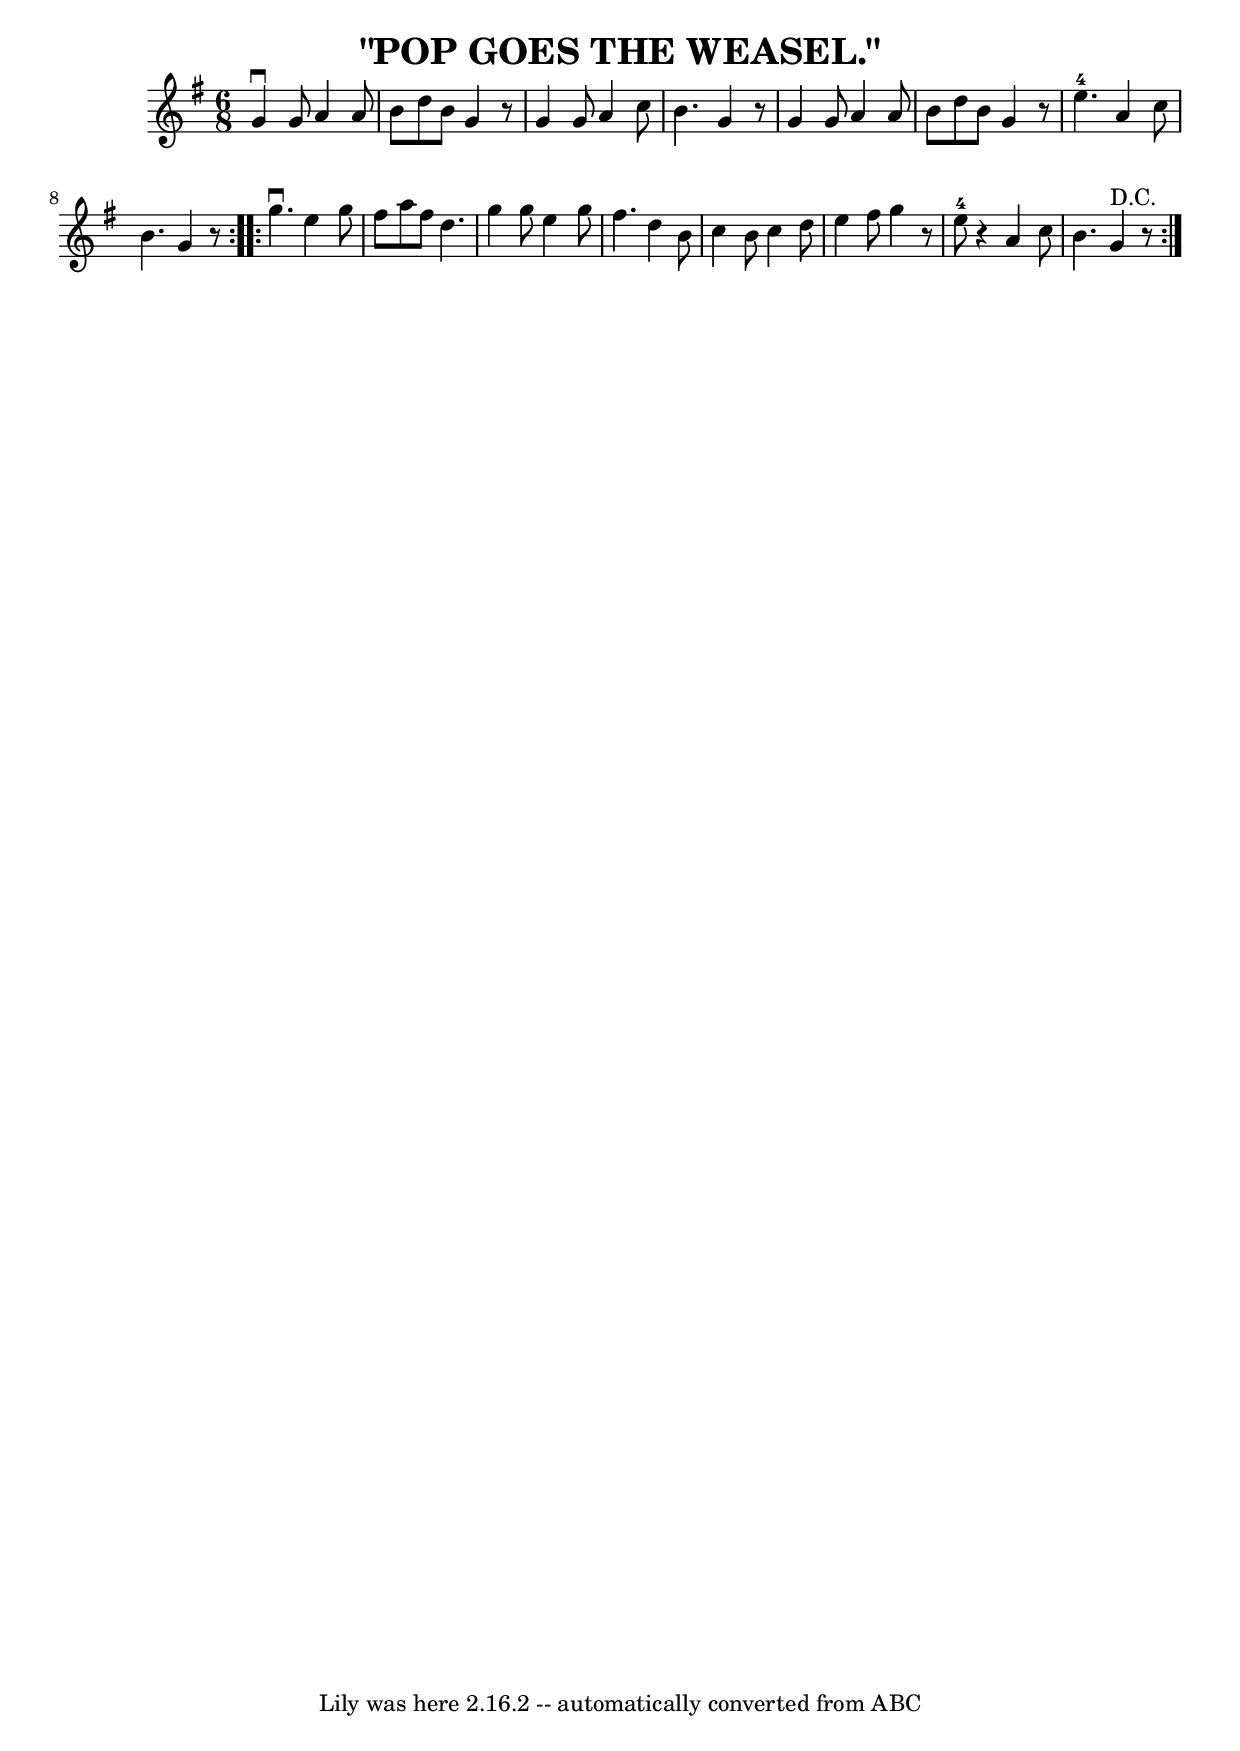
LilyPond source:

\version "2.16.2"
\include "Mammoth.ily"
\header {
  %% book = "Coles pg. 24.6"
 crossRefNumber = "22"
 footnotes = "\\\\POP GOES THE WEASEL -- First couple down the outside, back.  Down the\\\\centre, back. Three hands half round with second lady; first couple\\\\rase hands, second lady pops under to place.  First couple, three\\\\hands half round with second gent; first couple rase hands, second\\\\gent pops under to place."
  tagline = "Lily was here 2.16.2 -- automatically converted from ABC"
  title = "\"POP GOES THE WEASEL.\""

}
voicedefault =  {



  \repeat volta 2 {

    \time 6/8 
    \key g \major g'4^\downbow g'8 a'4 a'8   |
 b'8 d''8 b'8 g'4    r8  |
 g'4 g'8 a'4 c''8  |
 b'4. g'4    r8  |
 g'4 g'8 a'4 a'8  |
 b'8 d''8 b'8 g'4    r8  |
 e''4.-4 a'4 c''8  |
 b'4. g'4    r8 
  } 
  
  \repeat volta 2 { g''4.^\downbow e''4 g''8   |
 fs''8 a''8 fs''8 d''4.   |
 g''4 g''8 e''4 g''8  |
 fs''4. d''4 b'8   |
 c''4 b'8 c''4 d''8  |
 e''4 fs''8 g''4    r8  |
 e''8-4   r4 a'4 c''8  |
 b'4.  
 g'4^"D.C."   r8 
  }   

}

\score{
  <<

    \context Staff="default"
    {
      \voicedefault 
      
    }

  >>
  \layout {
    
  }
  \midi {
  }

}
